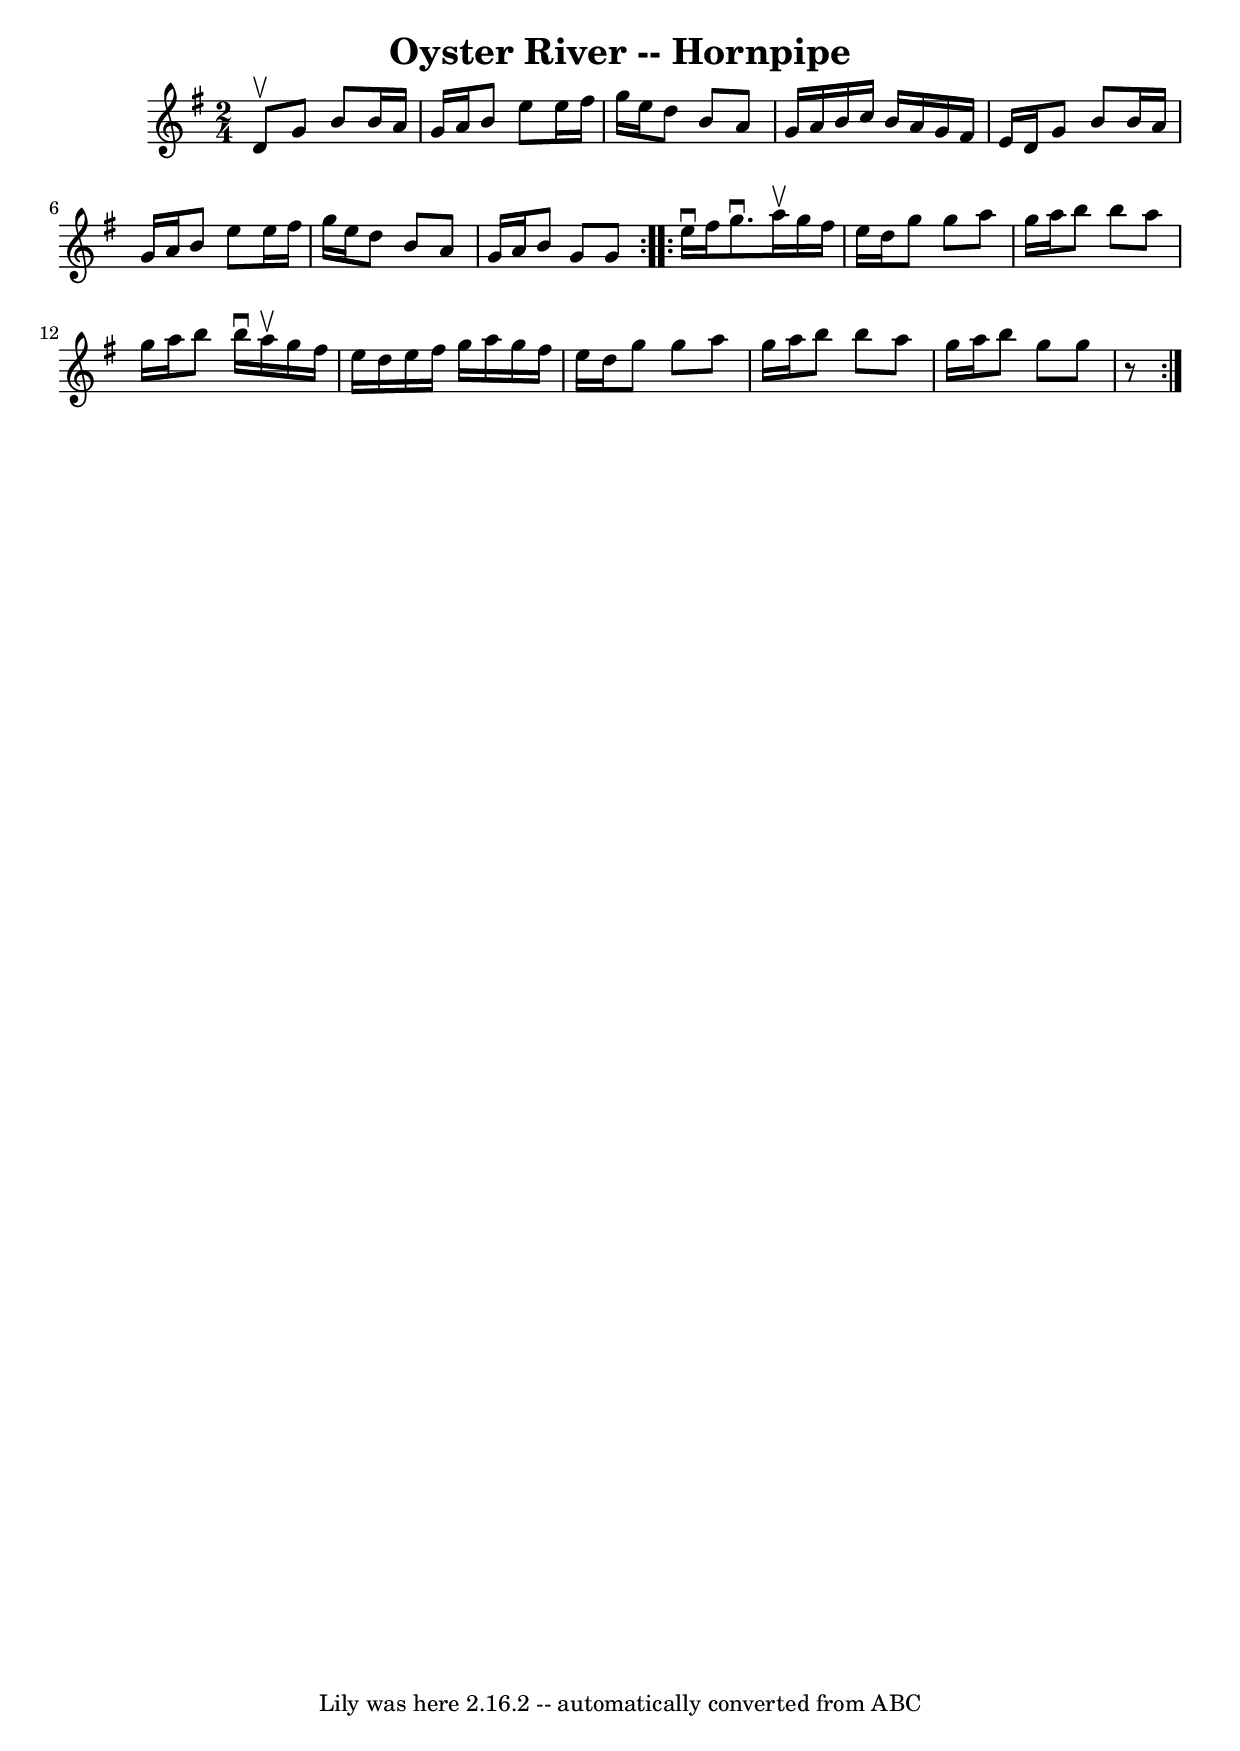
\version "2.16.2"
\include "Mammoth.ily"
\header {
  %% book = "Cole's 1000 Fiddle Tunes"
 crossRefNumber = "1"
 footnotes = ""
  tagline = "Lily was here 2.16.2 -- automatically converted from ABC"
  title = "Oyster River -- Hornpipe"

}
voicedefault =  {



  \repeat volta 2 {

    \time 2/4 
    \key g \major d'8^\upbow  |
 g'8 b'8 b'16 a'16 g'16 a'16   |
 b'8 e''8 e''16 fis''16 g''16 e''16   |
 d''8 b'8 a'8 g'16 a'16  |
 b'16 c''16 b'16 a'16 g'16 fis'16 e'16 d'16   |
 g'8 b'8 b'16 a'16 g'16 a'16   |
 b'8 e''8 e''16 fis''16 g''16 e''16   |
 d''8 b'8 a'8 g'16 a'16  |
 b'8 g'8    
 g'8  
  }     
  \repeat volta 2 { e''16^\downbow fis''16   |
 g''8.^\downbow a''16^\upbow g''16 fis''16 e''16 d''16  |
 g''8 g''8 a''8 g''16 a''16   |
 b''8 b''8 a''8 g''16 a''16   |
 b''8 b''16^\downbow a''16^\upbow g''16 fis''16 e''16 d''16   |
 e''16 fis''16 g''16 a''16 g''16 fis''16 e''16 d''16   |
 g''8 g''8 a''8 g''16 a''16   |
 b''8 b''8 a''8 g''16 a''16  |
 b''8 g''8    
 g''8    r8 
  }   

}

\score{
  <<

    \context Staff="default"
    {
      \voicedefault 
      
    }

  >>
  \layout {
    
  }
  \midi {
  }

}
